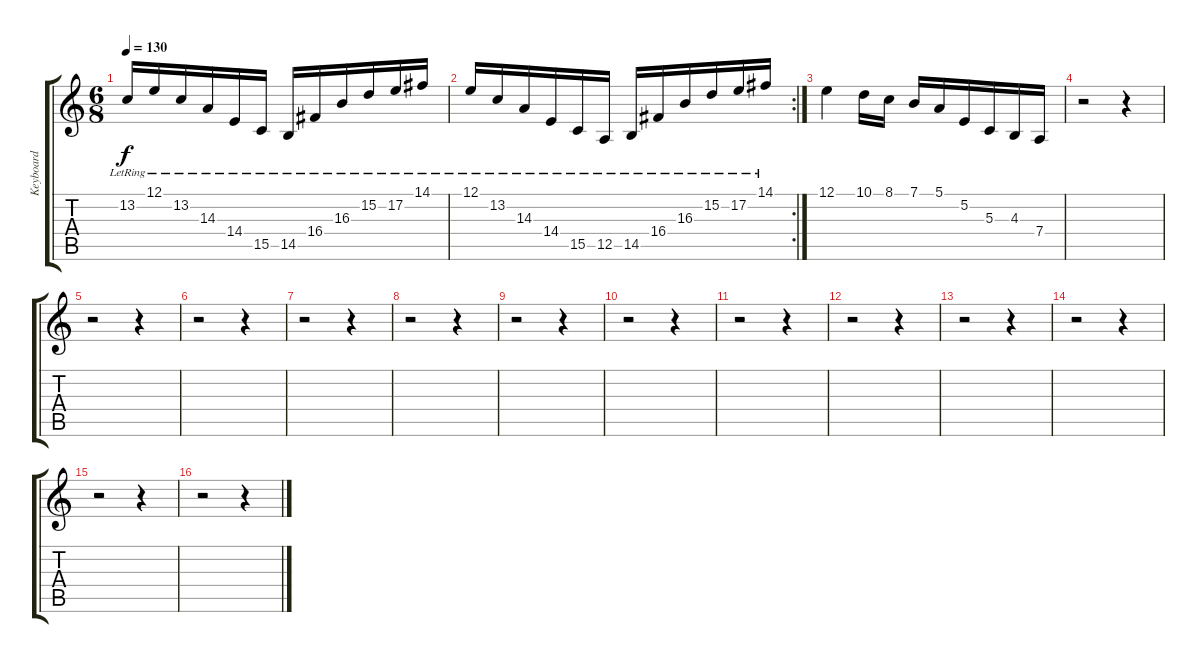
\track ("Keyboard" "Keyboard") {instrument choiraahs}
\staff {score tabs}
\tuning (E4 B3 G3 D3 A2 E2) {hide}
\ts (6 8)
\tempo 130
\clef g2
\ks c
13.2{lr}.16{dy f} 12.1{lr}.16 13.2{lr}.16 14.3{lr}.16 14.4{lr}.16 15.5{lr}.16 14.5{lr}.16 16.4{lr}.16 16.3{lr}.16 15.2{lr}.16 17.2{lr}.16 14.1{lr}.16 |
\rc 2
12.1{lr}.16 13.2{lr}.16 14.3{lr}.16 14.4{lr}.16 15.5{lr}.16 12.5{lr}.16 14.5{lr}.16 16.4{lr}.16 16.3{lr}.16 15.2{lr}.16 17.2{lr}.16 14.1{lr}.16 |
12.1.4 10.1.16 8.1.16 7.1.16 5.1.16 5.2.16 5.3.16 4.3.16 7.4.16 |
r.2 r.4 |
r.2 r.4 |
r.2 r.4 |
r.2 r.4 |
r.2 r.4 |
r.2 r.4 |
r.2 r.4 |
r.2 r.4 |
r.2 r.4 |
r.2 r.4 |
r.2 r.4 |
r.2 r.4 |
r.2 r.4
